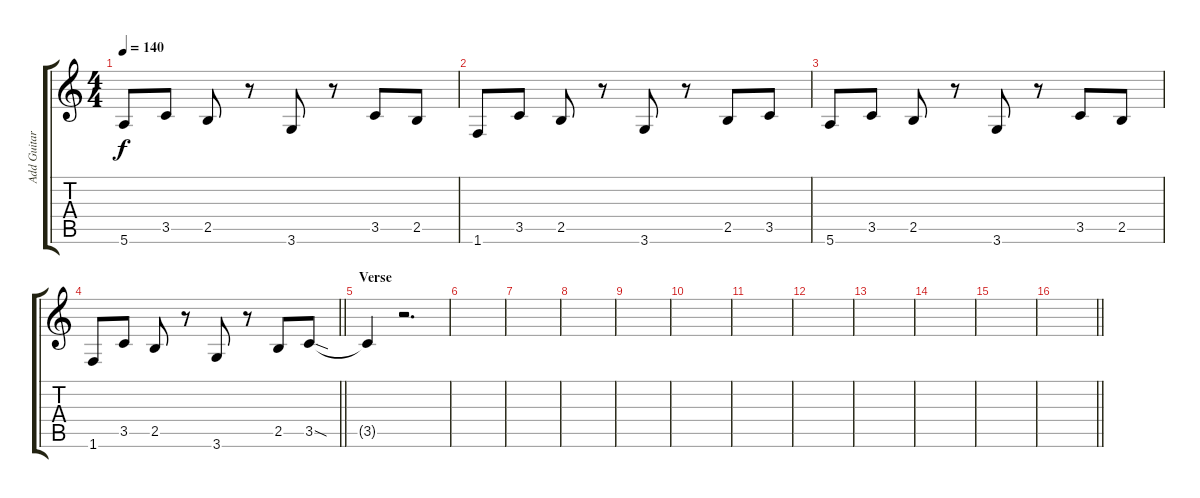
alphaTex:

\track ("Add Guitar/effects" "Add Guitar") {instrument overdrivenguitar}
\staff {score tabs}
\tuning (E4 B3 G3 D3 A2 E2) {hide}
\ts (4 4)
\tempo 140
\clef g2
\ks c
5.6.8{dy f} 3.5.8 2.5.8 r.8 3.6.8 r.8 3.5.8 2.5.8 |
1.6.8 3.5.8 2.5.8 r.8 3.6.8 r.8 2.5.8 3.5.8 |
5.6.8 3.5.8 2.5.8 r.8 3.6.8 r.8 3.5.8 2.5.8 |
\barLineRight lightlight
1.6.8 3.5.8 2.5.8 r.8 3.6.8 r.8 2.5.8 3.5{sod}.8 |
\section ("" "Verse")
3.5{t}.4 r.2{d} |
|
|
|
|
|
|
|
|
|
|
\barLineRight lightlight
